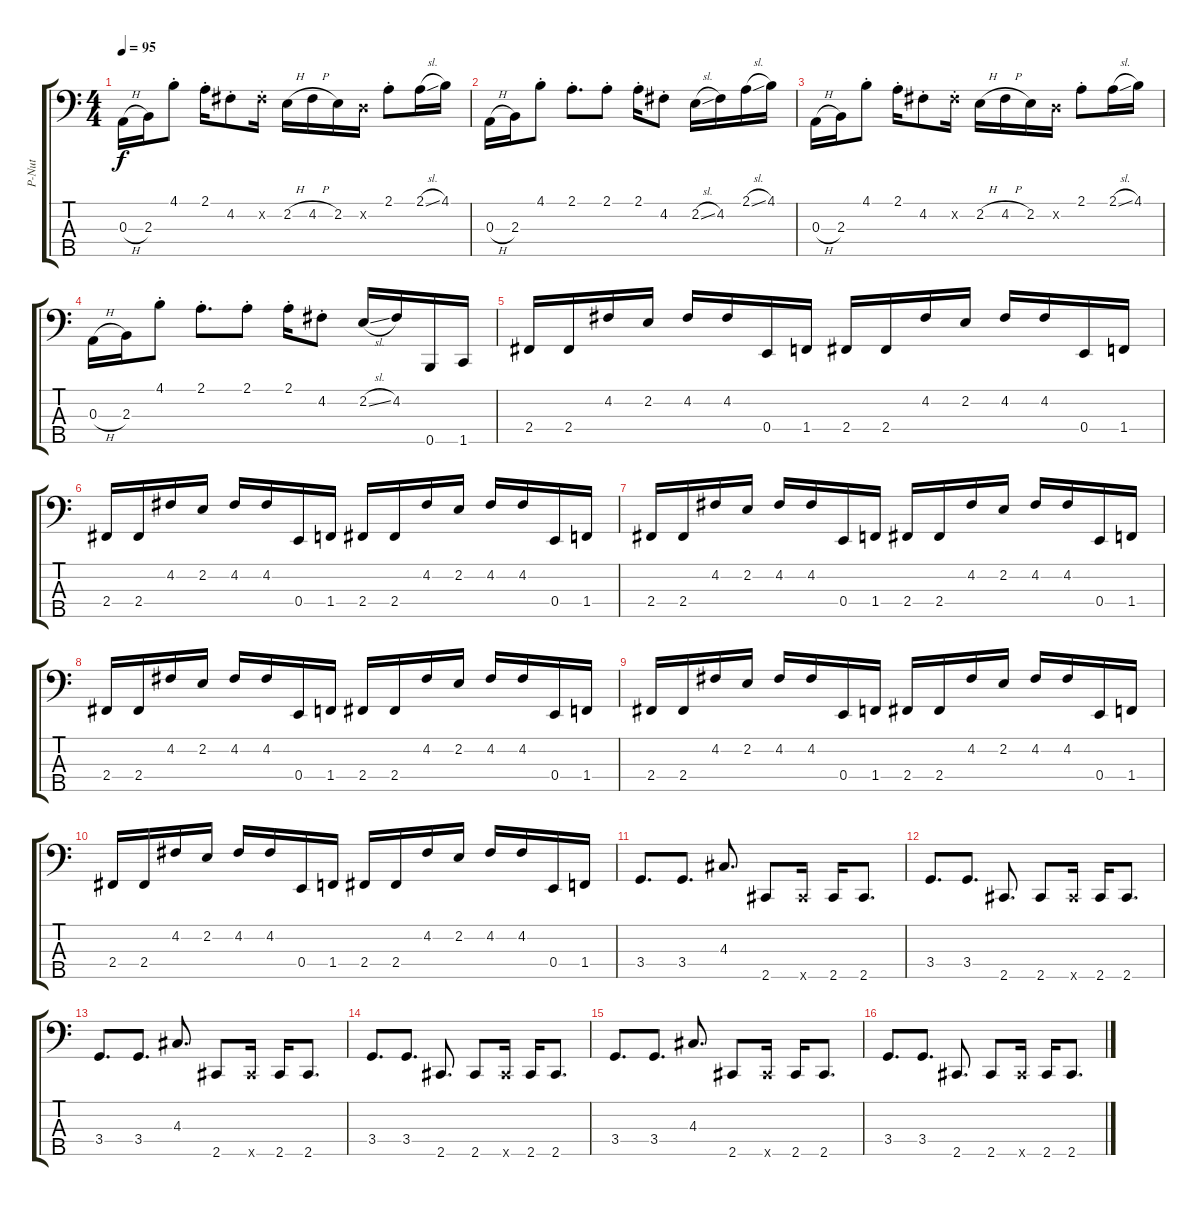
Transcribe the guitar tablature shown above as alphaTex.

\track ("P-Nut" "P-Nut") {instrument electricbassfinger}
\staff {score tabs}
\tuning (G2 D2 A1 E1 B0) {hide}
\ts (4 4)
\tempo 95
\clef f4
\ks c
0.3{h}.16{dy f} 2.3.16 4.1{st}.8 2.1{st}.16 4.2{st}.8 4.2{st x}.16 2.2{h}.16 4.2{h}.16 2.2.16 0.2{x}.16 2.1{st}.8 2.1{sl}.16 4.1.16 |
0.3{h}.16 2.3.16 4.1{st}.8 2.1{st}.8{d} 2.1{st}.8 2.1{st}.16 4.2{st}.8 2.2{sl}.16 4.2.16 2.1{sl}.16 4.1.16 |
0.3{h}.16 2.3.16 4.1{st}.8 2.1{st}.16 4.2{st}.8 4.2{st x}.16 2.2{h}.16 4.2{h}.16 2.2.16 0.2{x}.16 2.1{st}.8 2.1{sl}.16 4.1.16 |
0.3{h}.16 2.3.16 4.1{st}.8 2.1{st}.8{d} 2.1{st}.8 2.1{st}.16 4.2{st}.8 2.2{sl}.16 4.2.16 0.5.16 1.5.16 |
2.4.16 2.4.16 4.2.16 2.2.16 4.2.16 4.2.16 0.4.16 1.4.16 2.4.16 2.4.16 4.2.16 2.2.16 4.2.16 4.2.16 0.4.16 1.4.16 |
2.4.16 2.4.16 4.2.16 2.2.16 4.2.16 4.2.16 0.4.16 1.4.16 2.4.16 2.4.16 4.2.16 2.2.16 4.2.16 4.2.16 0.4.16 1.4.16 |
2.4.16 2.4.16 4.2.16 2.2.16 4.2.16 4.2.16 0.4.16 1.4.16 2.4.16 2.4.16 4.2.16 2.2.16 4.2.16 4.2.16 0.4.16 1.4.16 |
2.4.16 2.4.16 4.2.16 2.2.16 4.2.16 4.2.16 0.4.16 1.4.16 2.4.16 2.4.16 4.2.16 2.2.16 4.2.16 4.2.16 0.4.16 1.4.16 |
2.4.16 2.4.16 4.2.16 2.2.16 4.2.16 4.2.16 0.4.16 1.4.16 2.4.16 2.4.16 4.2.16 2.2.16 4.2.16 4.2.16 0.4.16 1.4.16 |
2.4.16 2.4.16 4.2.16 2.2.16 4.2.16 4.2.16 0.4.16 1.4.16 2.4.16 2.4.16 4.2.16 2.2.16 4.2.16 4.2.16 0.4.16 1.4.16 |
3.4.8{d} 3.4.8{d} 4.3.8{d} 2.5.8 2.5{x}.16 2.5.16 2.5.8{d} |
3.4.8{d} 3.4.8{d} 2.5.8{d} 2.5.8 2.5{x}.16 2.5.16 2.5.8{d} |
3.4.8{d} 3.4.8{d} 4.3.8{d} 2.5.8 2.5{x}.16 2.5.16 2.5.8{d} |
3.4.8{d} 3.4.8{d} 2.5.8{d} 2.5.8 2.5{x}.16 2.5.16 2.5.8{d} |
3.4.8{d} 3.4.8{d} 4.3.8{d} 2.5.8 2.5{x}.16 2.5.16 2.5.8{d} |
3.4.8{d} 3.4.8{d} 2.5.8{d} 2.5.8 2.5{x}.16 2.5.16 2.5.8{d}
